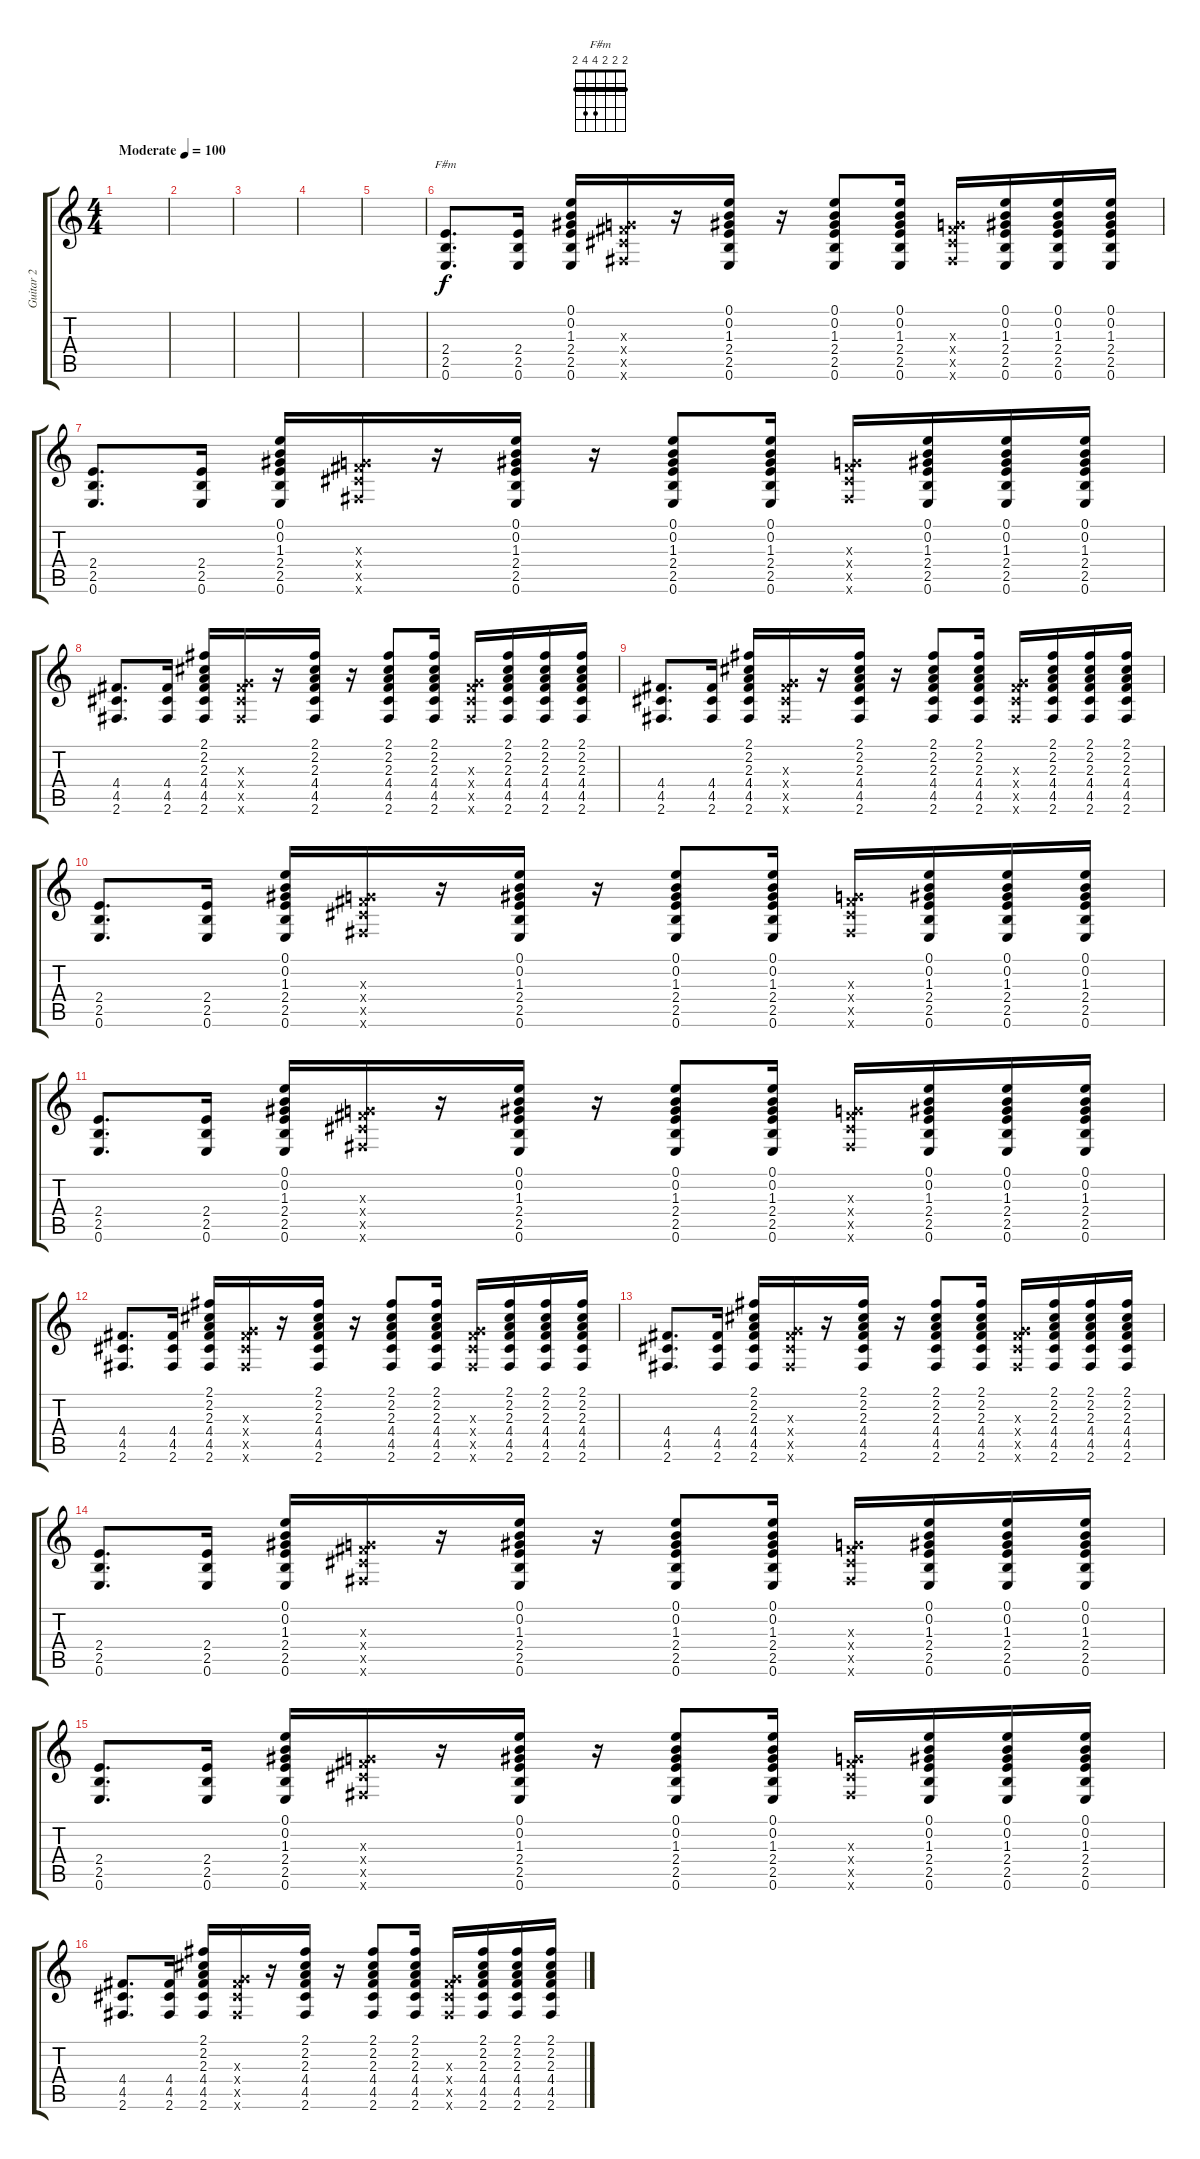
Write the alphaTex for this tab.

\track ("Guitar 2" "Guitar 2") {instrument acousticguitarsteel}
\staff {score tabs}
\tuning (E4 B3 G3 D3 A2 E2) {hide}
\chord ("F#m" 2 2 2 4 4 2) {barre 2}
\ts (4 4)
\tempo (100 "Moderate")
\clef g2
\ks c
|
|
|
|
|
(2.4 2.5 0.6).8{d ch "F#m"} (2.4 2.5 0.6).16 (0.1 0.2 1.3 2.4 2.5 0.6).16 (0.3{x} 4.4{x} 4.5{x} 2.6{x}).16 r.16 (0.1 0.2 1.3 2.4 2.5 0.6).16 r.16 (0.1 0.2 1.3 2.4 2.5 0.6).8 (0.1 0.2 1.3 2.4 2.5 0.6).16 (0.3{x} 4.4{x} 4.5{x} 2.6{x}).16 (0.1 0.2 1.3 2.4 2.5 0.6).16 (0.1 0.2 1.3 2.4 2.5 0.6).16 (0.1 0.2 1.3 2.4 2.5 0.6).16 |
(2.4 2.5 0.6).8{d} (2.4 2.5 0.6).16 (0.1 0.2 1.3 2.4 2.5 0.6).16 (0.3{x} 4.4{x} 4.5{x} 2.6{x}).16 r.16 (0.1 0.2 1.3 2.4 2.5 0.6).16 r.16 (0.1 0.2 1.3 2.4 2.5 0.6).8 (0.1 0.2 1.3 2.4 2.5 0.6).16 (0.3{x} 4.4{x} 4.5{x} 2.6{x}).16 (0.1 0.2 1.3 2.4 2.5 0.6).16 (0.1 0.2 1.3 2.4 2.5 0.6).16 (0.1 0.2 1.3 2.4 2.5 0.6).16 |
(4.4 4.5 2.6).8{d} (4.4 4.5 2.6).16 (2.1 2.2 2.3 4.4 4.5 2.6).16 (0.3{x} 4.4{x} 4.5{x} 2.6{x}).16 r.16 (2.1 2.2 2.3 4.4 4.5 2.6).16 r.16 (2.1 2.2 2.3 4.4 4.5 2.6).8 (2.1 2.2 2.3 4.4 4.5 2.6).16 (0.3{x} 4.4{x} 4.5{x} 2.6{x}).16 (2.1 2.2 2.3 4.4 4.5 2.6).16 (2.1 2.2 2.3 4.4 4.5 2.6).16 (2.1 2.2 2.3 4.4 4.5 2.6).16 |
(4.4 4.5 2.6).8{d} (4.4 4.5 2.6).16 (2.1 2.2 2.3 4.4 4.5 2.6).16 (0.3{x} 4.4{x} 4.5{x} 2.6{x}).16 r.16 (2.1 2.2 2.3 4.4 4.5 2.6).16 r.16 (2.1 2.2 2.3 4.4 4.5 2.6).8 (2.1 2.2 2.3 4.4 4.5 2.6).16 (0.3{x} 4.4{x} 4.5{x} 2.6{x}).16 (2.1 2.2 2.3 4.4 4.5 2.6).16 (2.1 2.2 2.3 4.4 4.5 2.6).16 (2.1 2.2 2.3 4.4 4.5 2.6).16 |
(2.4 2.5 0.6).8{d} (2.4 2.5 0.6).16 (0.1 0.2 1.3 2.4 2.5 0.6).16 (0.3{x} 4.4{x} 4.5{x} 2.6{x}).16 r.16 (0.1 0.2 1.3 2.4 2.5 0.6).16 r.16 (0.1 0.2 1.3 2.4 2.5 0.6).8 (0.1 0.2 1.3 2.4 2.5 0.6).16 (0.3{x} 4.4{x} 4.5{x} 2.6{x}).16 (0.1 0.2 1.3 2.4 2.5 0.6).16 (0.1 0.2 1.3 2.4 2.5 0.6).16 (0.1 0.2 1.3 2.4 2.5 0.6).16 |
(2.4 2.5 0.6).8{d} (2.4 2.5 0.6).16 (0.1 0.2 1.3 2.4 2.5 0.6).16 (0.3{x} 4.4{x} 4.5{x} 2.6{x}).16 r.16 (0.1 0.2 1.3 2.4 2.5 0.6).16 r.16 (0.1 0.2 1.3 2.4 2.5 0.6).8 (0.1 0.2 1.3 2.4 2.5 0.6).16 (0.3{x} 4.4{x} 4.5{x} 2.6{x}).16 (0.1 0.2 1.3 2.4 2.5 0.6).16 (0.1 0.2 1.3 2.4 2.5 0.6).16 (0.1 0.2 1.3 2.4 2.5 0.6).16 |
(4.4 4.5 2.6).8{d} (4.4 4.5 2.6).16 (2.1 2.2 2.3 4.4 4.5 2.6).16 (0.3{x} 4.4{x} 4.5{x} 2.6{x}).16 r.16 (2.1 2.2 2.3 4.4 4.5 2.6).16 r.16 (2.1 2.2 2.3 4.4 4.5 2.6).8 (2.1 2.2 2.3 4.4 4.5 2.6).16 (0.3{x} 4.4{x} 4.5{x} 2.6{x}).16 (2.1 2.2 2.3 4.4 4.5 2.6).16 (2.1 2.2 2.3 4.4 4.5 2.6).16 (2.1 2.2 2.3 4.4 4.5 2.6).16 |
(4.4 4.5 2.6).8{d} (4.4 4.5 2.6).16 (2.1 2.2 2.3 4.4 4.5 2.6).16 (0.3{x} 4.4{x} 4.5{x} 2.6{x}).16 r.16 (2.1 2.2 2.3 4.4 4.5 2.6).16 r.16 (2.1 2.2 2.3 4.4 4.5 2.6).8 (2.1 2.2 2.3 4.4 4.5 2.6).16 (0.3{x} 4.4{x} 4.5{x} 2.6{x}).16 (2.1 2.2 2.3 4.4 4.5 2.6).16 (2.1 2.2 2.3 4.4 4.5 2.6).16 (2.1 2.2 2.3 4.4 4.5 2.6).16 |
(2.4 2.5 0.6).8{d} (2.4 2.5 0.6).16 (0.1 0.2 1.3 2.4 2.5 0.6).16 (0.3{x} 4.4{x} 4.5{x} 2.6{x}).16 r.16 (0.1 0.2 1.3 2.4 2.5 0.6).16 r.16 (0.1 0.2 1.3 2.4 2.5 0.6).8 (0.1 0.2 1.3 2.4 2.5 0.6).16 (0.3{x} 4.4{x} 4.5{x} 2.6{x}).16 (0.1 0.2 1.3 2.4 2.5 0.6).16 (0.1 0.2 1.3 2.4 2.5 0.6).16 (0.1 0.2 1.3 2.4 2.5 0.6).16 |
(2.4 2.5 0.6).8{d} (2.4 2.5 0.6).16 (0.1 0.2 1.3 2.4 2.5 0.6).16 (0.3{x} 4.4{x} 4.5{x} 2.6{x}).16 r.16 (0.1 0.2 1.3 2.4 2.5 0.6).16 r.16 (0.1 0.2 1.3 2.4 2.5 0.6).8 (0.1 0.2 1.3 2.4 2.5 0.6).16 (0.3{x} 4.4{x} 4.5{x} 2.6{x}).16 (0.1 0.2 1.3 2.4 2.5 0.6).16 (0.1 0.2 1.3 2.4 2.5 0.6).16 (0.1 0.2 1.3 2.4 2.5 0.6).16 |
(4.4 4.5 2.6).8{d} (4.4 4.5 2.6).16 (2.1 2.2 2.3 4.4 4.5 2.6).16 (0.3{x} 4.4{x} 4.5{x} 2.6{x}).16 r.16 (2.1 2.2 2.3 4.4 4.5 2.6).16 r.16 (2.1 2.2 2.3 4.4 4.5 2.6).8 (2.1 2.2 2.3 4.4 4.5 2.6).16 (0.3{x} 4.4{x} 4.5{x} 2.6{x}).16 (2.1 2.2 2.3 4.4 4.5 2.6).16 (2.1 2.2 2.3 4.4 4.5 2.6).16 (2.1 2.2 2.3 4.4 4.5 2.6).16
